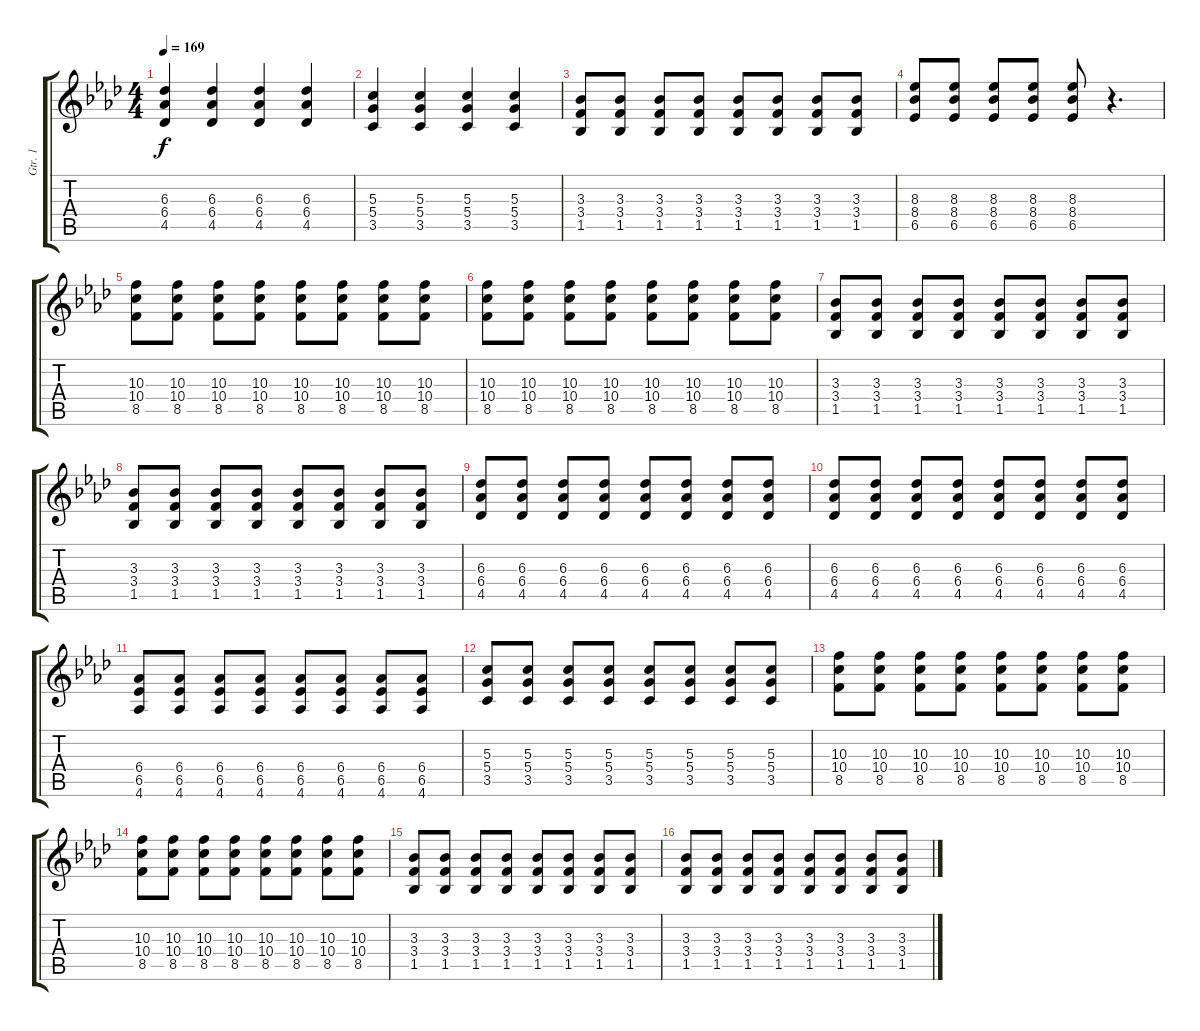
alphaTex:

\track ("Gtr. 1" "Gtr. 1") {instrument overdrivenguitar}
\staff {score tabs}
\tuning (E4 B3 G3 D3 A2 E2) {hide}
\ts (4 4)
\tempo 169
\clef g2
\ks fminor
(6.3 6.4 4.5).4{dy f} (6.3 6.4 4.5).4 (6.3 6.4 4.5).4 (6.3 6.4 4.5).4 |
(5.3 5.4 3.5).4 (5.3 5.4 3.5).4 (5.3 5.4 3.5).4 (5.3 5.4 3.5).4 |
(3.3 3.4 1.5).8 (3.3 3.4 1.5).8 (3.3 3.4 1.5).8 (3.3 3.4 1.5).8 (3.3 3.4 1.5).8 (3.3 3.4 1.5).8 (3.3 3.4 1.5).8 (3.3 3.4 1.5).8 |
(8.3 8.4 6.5).8 (8.3 8.4 6.5).8 (8.3 8.4 6.5).8 (8.3 8.4 6.5).8 (8.3 8.4 6.5).8 r.4{d} |
(10.3 10.4 8.5).8 (10.3 10.4 8.5).8 (10.3 10.4 8.5).8 (10.3 10.4 8.5).8 (10.3 10.4 8.5).8 (10.3 10.4 8.5).8 (10.3 10.4 8.5).8 (10.3 10.4 8.5).8 |
(10.3 10.4 8.5).8 (10.3 10.4 8.5).8 (10.3 10.4 8.5).8 (10.3 10.4 8.5).8 (10.3 10.4 8.5).8 (10.3 10.4 8.5).8 (10.3 10.4 8.5).8 (10.3 10.4 8.5).8 |
(3.3 3.4 1.5).8 (3.3 3.4 1.5).8 (3.3 3.4 1.5).8 (3.3 3.4 1.5).8 (3.3 3.4 1.5).8 (3.3 3.4 1.5).8 (3.3 3.4 1.5).8 (3.3 3.4 1.5).8 |
(3.3 3.4 1.5).8 (3.3 3.4 1.5).8 (3.3 3.4 1.5).8 (3.3 3.4 1.5).8 (3.3 3.4 1.5).8 (3.3 3.4 1.5).8 (3.3 3.4 1.5).8 (3.3 3.4 1.5).8 |
(6.3 6.4 4.5).8 (6.3 6.4 4.5).8 (6.3 6.4 4.5).8 (6.3 6.4 4.5).8 (6.3 6.4 4.5).8 (6.3 6.4 4.5).8 (6.3 6.4 4.5).8 (6.3 6.4 4.5).8 |
(6.3 6.4 4.5).8 (6.3 6.4 4.5).8 (6.3 6.4 4.5).8 (6.3 6.4 4.5).8 (6.3 6.4 4.5).8 (6.3 6.4 4.5).8 (6.3 6.4 4.5).8 (6.3 6.4 4.5).8 |
(6.4 6.5 4.6).8 (6.4 6.5 4.6).8 (6.4 6.5 4.6).8 (6.4 6.5 4.6).8 (6.4 6.5 4.6).8 (6.4 6.5 4.6).8 (6.4 6.5 4.6).8 (6.4 6.5 4.6).8 |
(5.3 5.4 3.5).8 (5.3 5.4 3.5).8 (5.3 5.4 3.5).8 (5.3 5.4 3.5).8 (5.3 5.4 3.5).8 (5.3 5.4 3.5).8 (5.3 5.4 3.5).8 (5.3 5.4 3.5).8 |
(10.3 10.4 8.5).8 (10.3 10.4 8.5).8 (10.3 10.4 8.5).8 (10.3 10.4 8.5).8 (10.3 10.4 8.5).8 (10.3 10.4 8.5).8 (10.3 10.4 8.5).8 (10.3 10.4 8.5).8 |
(10.3 10.4 8.5).8 (10.3 10.4 8.5).8 (10.3 10.4 8.5).8 (10.3 10.4 8.5).8 (10.3 10.4 8.5).8 (10.3 10.4 8.5).8 (10.3 10.4 8.5).8 (10.3 10.4 8.5).8 |
(3.3 3.4 1.5).8 (3.3 3.4 1.5).8 (3.3 3.4 1.5).8 (3.3 3.4 1.5).8 (3.3 3.4 1.5).8 (3.3 3.4 1.5).8 (3.3 3.4 1.5).8 (3.3 3.4 1.5).8 |
(3.3 3.4 1.5).8 (3.3 3.4 1.5).8 (3.3 3.4 1.5).8 (3.3 3.4 1.5).8 (3.3 3.4 1.5).8 (3.3 3.4 1.5).8 (3.3 3.4 1.5).8 (3.3 3.4 1.5).8
